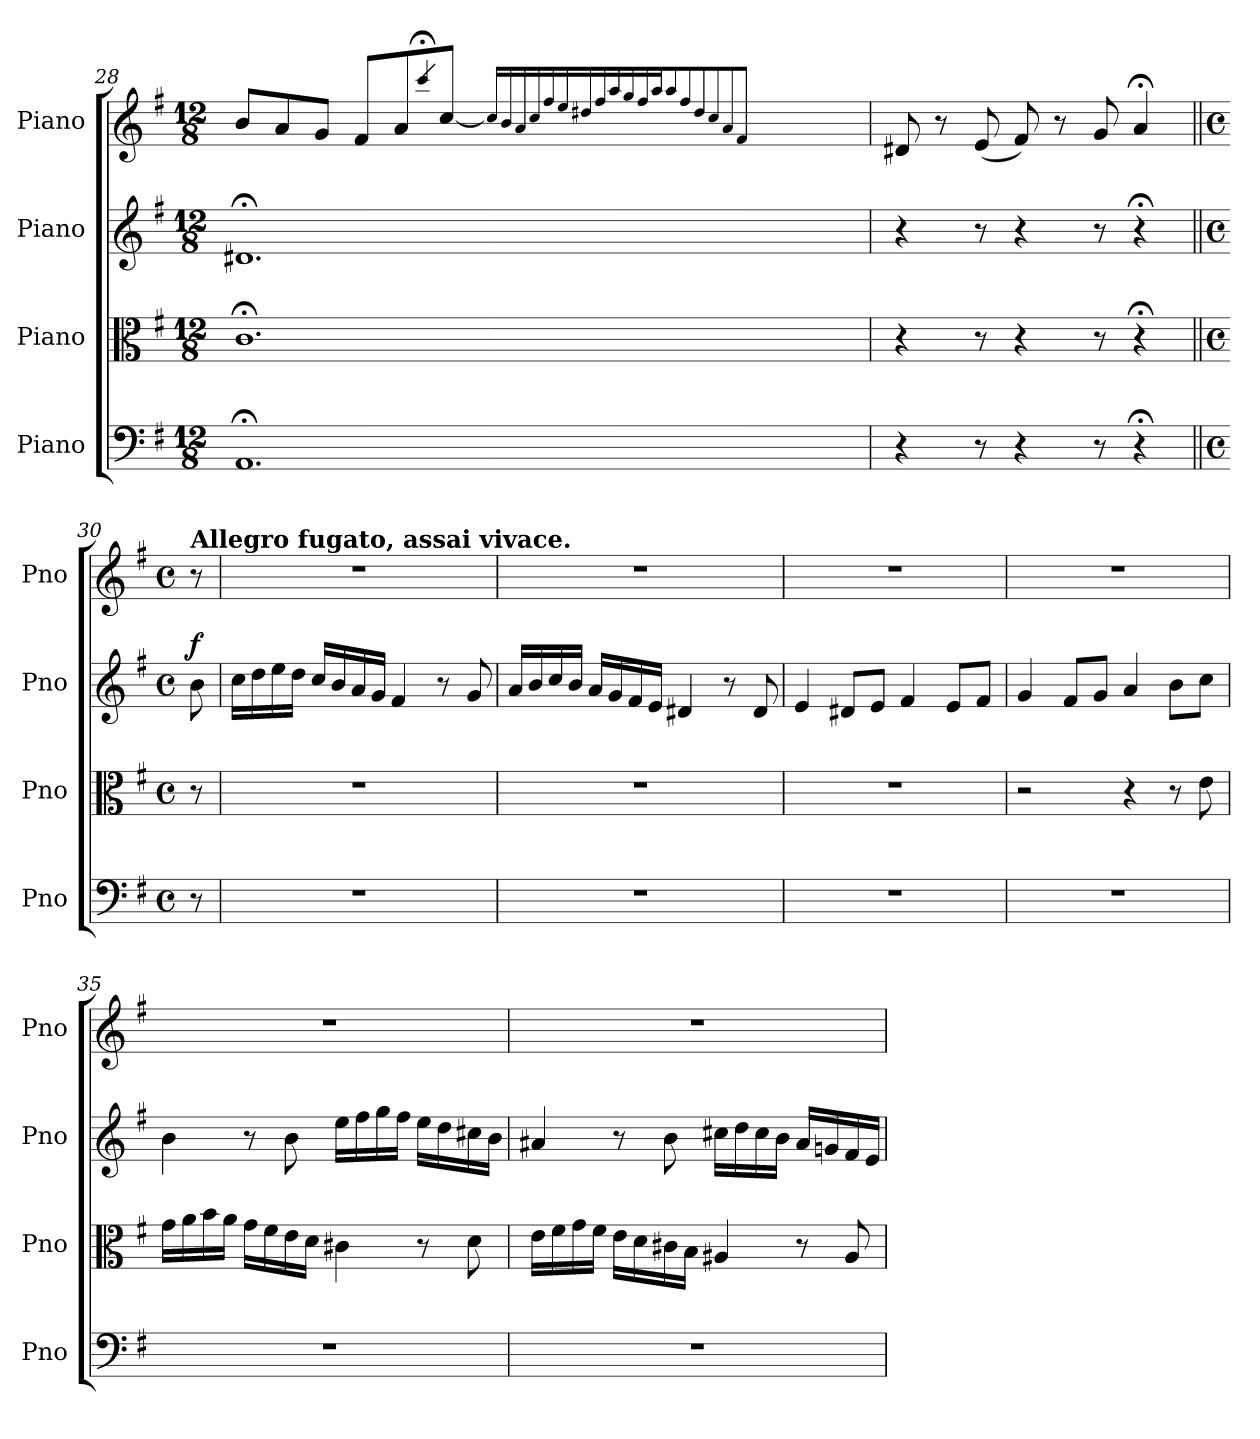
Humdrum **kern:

**kern	**kern	**kern	**dynam	**kern
*part4	*part3	*part2	*part2	*part1
*staff4	*staff3	*staff2	*staff2	*staff1
*I"Piano	*I"Piano	*I"Piano	*	*I"Piano
*I'Pno	*I'Pno	*I'Pno	*	*I'Pno
*clefF4	*clefC3	*clefG2	*	*clefG2
*k[f#]	*k[f#]	*k[f#]	*	*k[f#]
*M12/8	*M12/8	*M12/8	*	*M12/8
=28	=28	=28	=28	=28
1.AA;<	1.c;<	1.d#X;<	.	8b/L
.	.	.	.	8a/
.	.	.	.	8g/J
.	.	.	.	8f#/L
.	.	.	.	8a/
.	.	.	.	4qccc;</
.	.	.	.	[8cc/J
.	.	.	.	16qcc/LL]
.	.	.	.	16qb/
.	.	.	.	16qa/
.	.	.	.	16qcc/
.	.	.	.	16qff#/
.	.	.	.	16qee/
.	.	.	.	16qdd#X/
.	.	.	.	16qff#/
.	.	.	.	16qaa/
.	.	.	.	16qgg/
.	.	.	.	16qff#/
.	.	.	.	16qaa/J
.	.	.	.	8qaa/
.	.	.	.	8qff#/
.	.	.	.	8qdd#/
.	.	.	.	8qcc/
.	.	.	.	8qa/
.	.	.	.	8qf#/J
.	.	.	.	2.ryy
=29	=29	=29	=29	=29
4r	4r	4r	.	8d#X/
.	.	.	.	8r
8r	8r	8r	.	(8e/
4r	4r	4r	.	8f#/)
.	.	.	.	8r
8r	8r	8r	.	8g/
4r;<	4r;<	4r;<	.	4a;</
=30||	=30||	=30||	=30||	=30||
*M4/4	*M4/4	*M4/4	*	*M4/4
*met(c)	*met(c)	*met(c)	*	*met(c)
!	!	!	!	!LO:TX:a:B:t=Allegro fugato, assai vivace.
!	!	!	!LO:DY:a	!
8r	8r	8b\	f	8r
=31	=31	=31	=31	=31
1r	1r	16cc\LL	.	1r
.	.	16dd\	.	.
.	.	16ee\	.	.
.	.	16dd\JJ	.	.
.	.	16cc/LL	.	.
.	.	16b/	.	.
.	.	16a/	.	.
.	.	16g/JJ	.	.
.	.	4f#/	.	.
.	.	8r	.	.
.	.	8g/	.	.
!!LO:LB:g=z
=32	=32	=32	=32	=32
1r	1r	16a/LL	.	1r
.	.	16b/	.	.
.	.	16cc/	.	.
.	.	16b/JJ	.	.
.	.	16a/LL	.	.
.	.	16g/	.	.
.	.	16f#/	.	.
.	.	16e/JJ	.	.
.	.	4d#X/	.	.
.	.	8r	.	.
.	.	8d#/	.	.
=33	=33	=33	=33	=33
1r	1r	4e/	.	1r
.	.	8d#X/L	.	.
.	.	8e/J	.	.
.	.	4f#/	.	.
.	.	8e/L	.	.
.	.	8f#/J	.	.
=34	=34	=34	=34	=34
1r	2r	4g/	.	1r
.	.	8f#/L	.	.
.	.	8g/J	.	.
.	4r	4a/	.	.
.	8r	8b\L	.	.
.	8e\	8cc\J	.	.
=35	=35	=35	=35	=35
1r	16g\LL	4b\	.	1r
.	16a\	.	.	.
.	16b\	.	.	.
.	16a\JJ	.	.	.
.	16g\LL	8r	.	.
.	16f#\	.	.	.
.	16e\	8b\	.	.
.	16d\JJ	.	.	.
.	4c#X\	16ee\LL	.	.
.	.	16ff#\	.	.
.	.	16gg\	.	.
.	.	16ff#\JJ	.	.
.	8r	16ee\LL	.	.
.	.	16dd\	.	.
.	8d\	16cc#X\	.	.
.	.	16b\JJ	.	.
=36	=36	=36	=36	=36
1r	16e\LL	4a#X/	.	1r
.	16f#\	.	.	.
.	16g\	.	.	.
.	16f#\JJ	.	.	.
.	16e\LL	8r	.	.
.	16d\	.	.	.
.	16c#X\	8b\	.	.
.	16B\JJ	.	.	.
.	4A#X/	16cc#X\LL	.	.
.	.	16dd\	.	.
.	.	16cc#\	.	.
.	.	16b\JJ	.	.
.	8r	16a#/LL	.	.
.	.	16gn/	.	.
.	8A#/	16f#/	.	.
.	.	16e/JJ	.	.
=	=	=	=	=
*-	*-	*-	*-	*-
